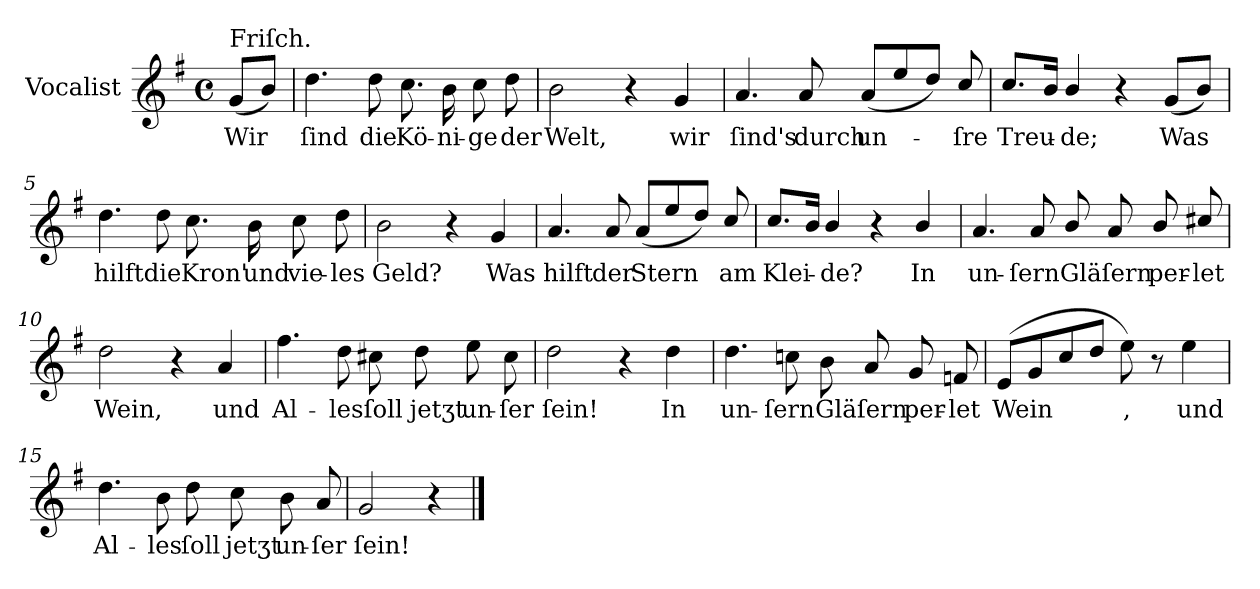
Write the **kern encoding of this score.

**kern	**text
*part1	*part1
*staff1	*staff1
*I"Vocalist	*
*clefG2	*
*k[f#]	*
*G:	*
*M4/4	*
*met(c)	*
=	=
!LO:TX:a:t=Friſch.	!
(8gL	Wir
8bJ)	.
=1	=1
4.dd	ſind
8dd	die
8.cc	Kö-
16b	-ni-
8cc	-ge
8dd	der
=2	=2
2b	Welt,
4r	.
4g	wir
=3	=3
4.a	ſind's
8a	durch
(8a/L	un-
8ee	.
8ddJ)	.
8cc/	-ſre
=4	=4
8.cc/L	Treu-
16bJk	.
4b/	-de;
4r	.
(8gL	Was
8bJ)	.
=5	=5
4.dd	hilft
8dd	die
8.cc	Kron'
16b	und
8cc	vie-
8dd	-les
=6	=6
2b	Geld?
4r	.
4g	Was
=7	=7
4.a	hilft
8a	der
(8a/L	Stern
8ee	.
8ddJ)	.
8cc/	am
=8	=8
8.cc/L	Klei-
16bJk	.
4b/	-de?
4r	.
4b/	In
=9	=9
4.a	un-
8a	-ſern
8b/	Gläſern
8a/	.
8b/	per-
8cc#X/	-let
=10	=10
2dd	Wein,
4r	.
4a	und
=11	=11
4.ff#	Al-
8dd	-les
8cc#X	ſoll
8dd	jetʒt
8ee	un-
8cc#	-ſer
=12	=12
2dd	ſein!
4r	.
4dd	In
=13	=13
4.dd	un-
8ccn	-ſern
8b	Gläſern
8a	.
8g	per-
8fn	-let
=14	=14
(8e/L	Wein
8g	.
8cc	.
8ddJ	.
8ee)	,
8r	.
4ee	und
=15	=15
4.dd	Al-
8b	-les
8dd	ſoll
8cc	jetʒt
8b	un-
8a	-ſer
=16	=16
2g	ſein!
4r	.
==	==
*-	*-
